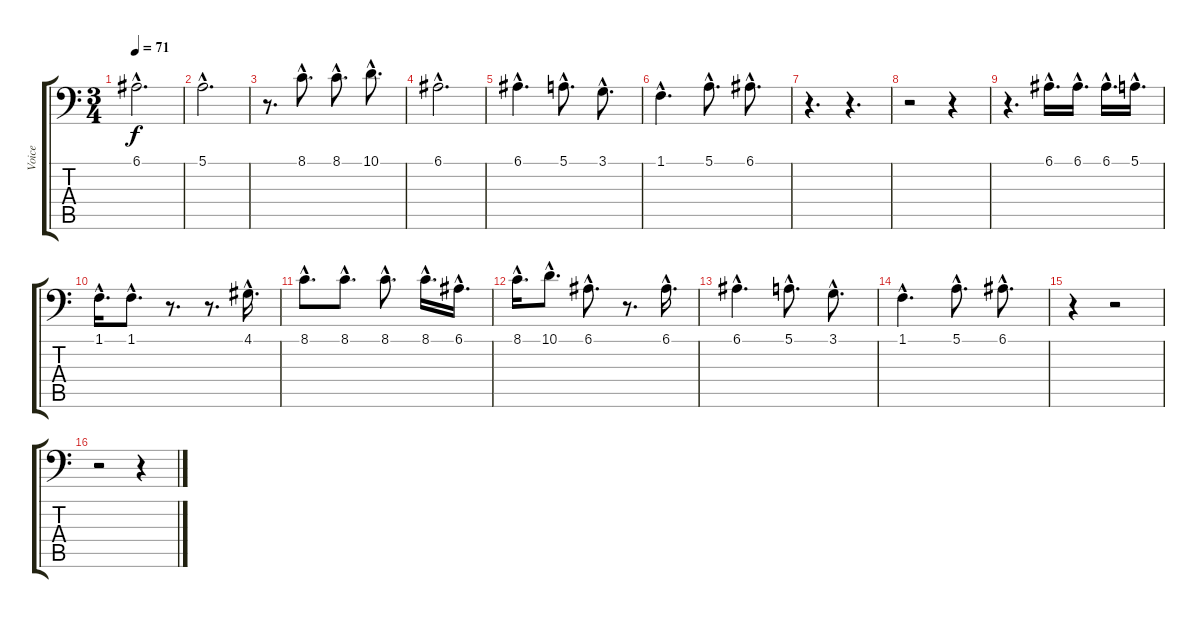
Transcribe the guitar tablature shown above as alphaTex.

\track ("Voice" "Voice") {instrument oboe}
\staff {score tabs}
\tuning (E3 B2 G2 D2 A1 D1) {hide}
\ts (3 4)
\tempo 71
\clef f4
\ks c
6.1{hac}.2{d dy f} |
5.1{hac}.2{d} |
r.8{d} 8.1{hac}.8{d} 8.1{hac}.8{d} 10.1{hac}.8{d} |
6.1{hac}.2{d} |
6.1{hac}.4{d} 5.1{hac}.8{d} 3.1{hac}.8{d} |
1.1{hac}.4{d} 5.1{hac}.8{d} 6.1{hac}.8{d} |
r.4{d} r.4{d} |
r.2 r.4 |
r.4{d} 6.1{hac}.16{d} 6.1{hac}.16{d} 6.1{hac}.16{d} 5.1{hac}.16{d} |
1.1{hac}.16{d} 1.1{hac}.8{d} r.8{d} r.8{d} 4.1{hac}.16{d} |
8.1{hac}.8{d} 8.1{hac}.8{d} 8.1{hac}.8{d} 8.1{hac}.16{d} 6.1{hac}.16{d} |
8.1{hac}.16{d} 10.1{hac}.8{d} 6.1{hac}.8{d} r.8{d} 6.1{hac}.16{d} |
6.1{hac}.4{d} 5.1{hac}.8{d} 3.1{hac}.8{d} |
1.1{hac}.4{d} 5.1{hac}.8{d} 6.1{hac}.8{d} |
r.4 r.2 |
r.2 r.4
